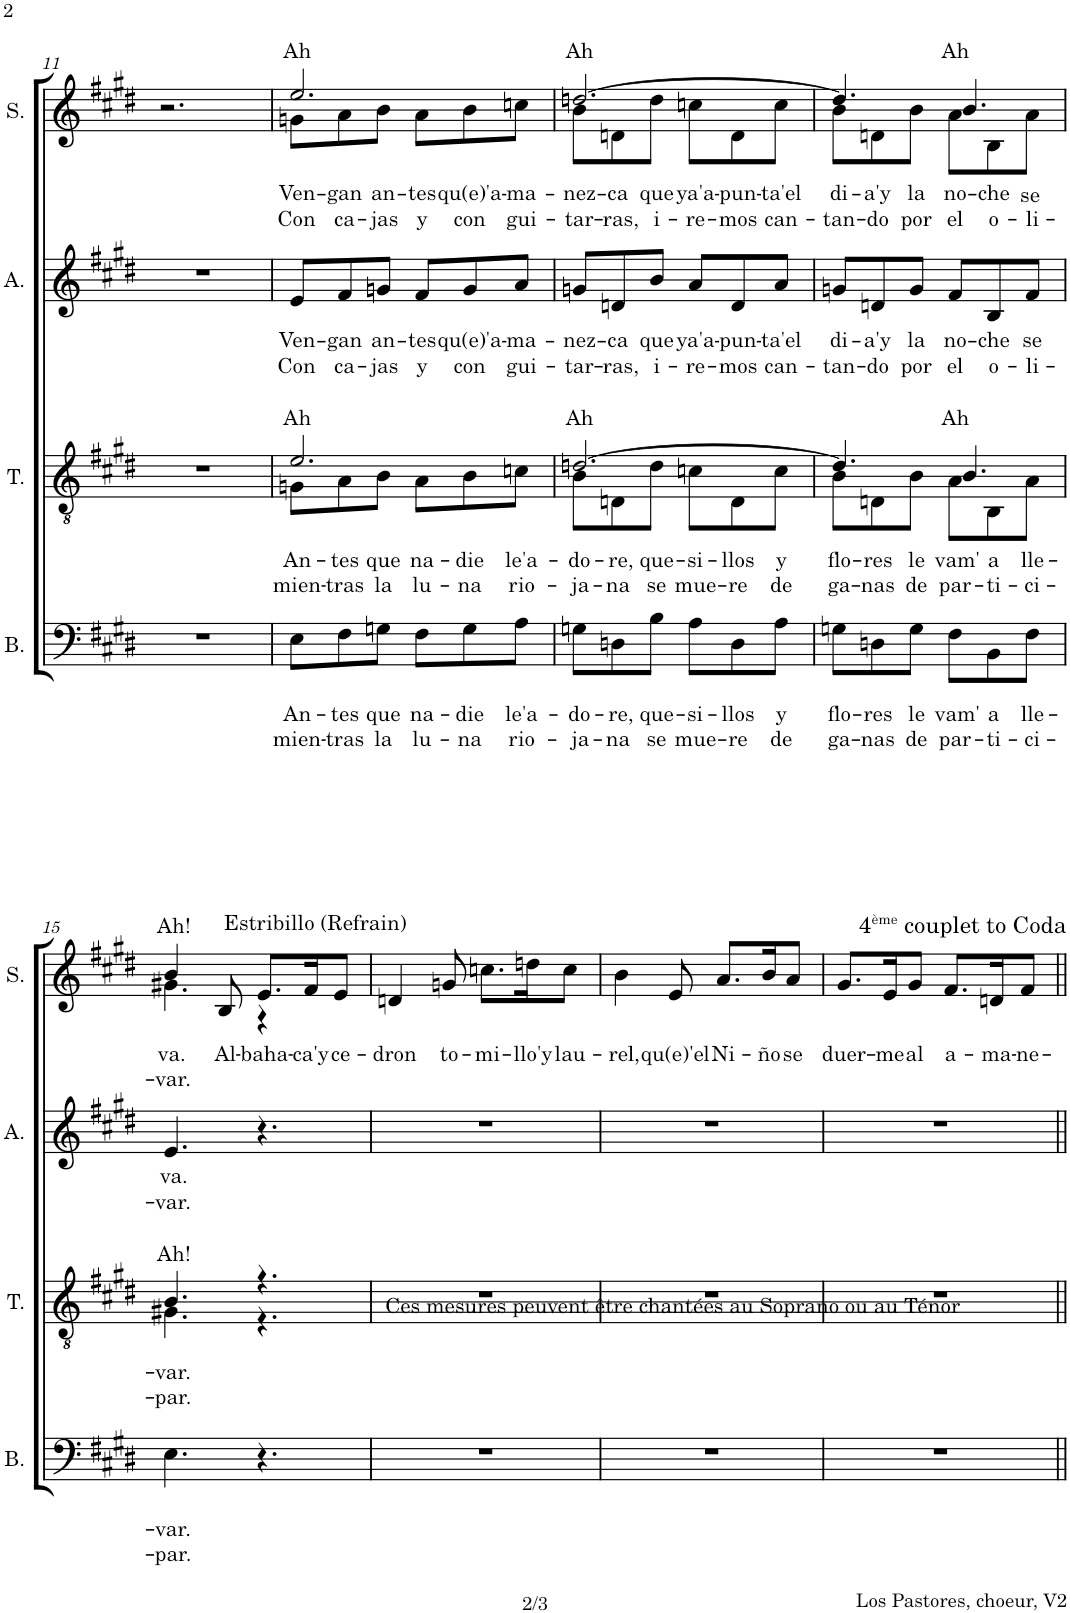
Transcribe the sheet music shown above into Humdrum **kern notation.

**kern	**text	**text	**text	**kern	**text	**text	**text	**kern	**text	**text	**kern	**text	**text
*part4	*part4	*part4	*part4	*part3	*part3	*part3	*part3	*part2	*part2	*part2	*part1	*part1	*part1
*staff4	*staff4	*staff4	*staff4	*staff3	*staff3	*staff3	*staff3	*staff2	*staff2	*staff2	*staff1	*staff1	*staff1
*I"Basse	*	*	*	*I"Ténor	*	*	*	*I"Alto	*	*	*I"Soprano	*	*
*I'B.	*	*	*	*I'T.	*	*	*	*I'A.	*	*	*I'S.	*	*
!!LO:PB:g=z
*clefF4	*	*	*	*clefGv2	*	*	*	*clefG2	*	*	*clefG2	*	*
*k[f#c#g#d#]	*	*	*	*k[f#c#g#d#]	*	*	*	*k[f#c#g#d#]	*	*	*k[f#c#g#d#]	*	*
*M6/8	*	*	*	*M6/8	*	*	*	*M6/8	*	*	*M6/8	*	*
=11	=11	=11	=11	=11	=11	=11	=11	=11	=11	=11	=11	=11	=11
2.r	.	.	.	2.r	.	.	.	2.r	.	.	2.r	.	.
=12	=12	=12	=12	=12	=12	=12	=12	=12	=12	=12	=12	=12	=12
!	!	!LO:LY:b	!LO:LY:b	!	!	!LO:LY:a	!	!	!	!	!	!	!
*	*	*	*	*^	*	*	*	*	*	*	*	*	*
!	!	!	!	!	!	!	!LO:LY:b	!LO:LY:b	!	!LO:LY:b	!LO:LY:b	!	!	!LO:LY:a
*	*	*	*	*	*	*	*	*	*	*	*	*^	*	*
!	!	!	!	!	!	!	!	!	!	!	!	!	!	!LO:LY:b	!LO:LY:b
8E\L	.	An-	mien-	2.e/	8Gn\L	.	An-	mien-	8e/L	Ven-	Con	2.ee/	8gn\L	Ven-	Con
!	!	!LO:LY:b	!LO:LY:b	!	!	!	!LO:LY:b	!LO:LY:b	!	!LO:LY:b	!LO:LY:b	!	!	!LO:LY:b	!LO:LY:b
8F#\	.	-tes	-tras	.	8A\	.	-tes	-tras	8f#/	-gan	ca-	.	8a\	-gan	ca-
!	!	!LO:LY:b	!LO:LY:b	!	!	!	!LO:LY:b	!LO:LY:b	!	!LO:LY:b	!LO:LY:b	!	!	!LO:LY:b	!LO:LY:b
8Gn\J	.	que	la	.	8B\J	.	que	la	8gn/J	an-	-jas	.	8b\J	an-	-jas
!	!	!LO:LY:b	!LO:LY:b	!	!	!	!LO:LY:b	!LO:LY:b	!	!LO:LY:b	!LO:LY:b	!	!	!LO:LY:b	!LO:LY:b
8F#\L	.	na-	lu-	.	8A\L	.	na-	lu-	8f#/L	-tes	y	.	8a\L	-tes	y
!	!	!LO:LY:b	!LO:LY:b	!	!	!	!LO:LY:b	!LO:LY:b	!	!LO:LY:b	!LO:LY:b	!	!	!LO:LY:b	!LO:LY:b
8G\	.	-die	-na	.	8B\	.	-die	-na	8g/	qu(e)'a-	con	.	8b\	qu(e)'a-	con
!	!	!LO:LY:b	!LO:LY:b	!	!	!	!LO:LY:b	!LO:LY:b	!	!LO:LY:b	!LO:LY:b	!	!	!LO:LY:b	!LO:LY:b
8A\J	.	le'a-	rio-	.	8cn\J	.	le'a-	rio-	8a/J	-ma-	gui-	.	8ccn\J	-ma-	gui-
=13	=13	=13	=13	=13	=13	=13	=13	=13	=13	=13	=13	=13	=13	=13	=13
!	!	!LO:LY:b	!LO:LY:b	!	!	!	!LO:LY:a	!	!	!	!	!	!	!	!
!	!	!	!	!	!	!	!LO:LY:b	!LO:LY:b	!	!LO:LY:b	!LO:LY:b	!	!	!	!LO:LY:a
!	!	!	!	!	!	!	!	!	!	!	!	!	!	!LO:LY:b	!LO:LY:b
8Gn\L	.	-do-	-ja-	[2.dn/	8B\L	.	-do-	-ja-	8gn/L	-nez-	-tar-	[2.ddn/	8b\L	-nez-	-tar-
!	!	!LO:LY:b	!LO:LY:b	!	!	!	!LO:LY:b	!LO:LY:b	!	!LO:LY:b	!LO:LY:b	!	!	!LO:LY:b	!LO:LY:b
8Dn\	.	-re,	-na	.	8Dn\	.	-re,	-na	8dn/	-ca	-ras,	.	8dn\	-ca	-ras,
!	!	!LO:LY:b	!LO:LY:b	!	!	!	!LO:LY:b	!LO:LY:b	!	!LO:LY:b	!LO:LY:b	!	!	!LO:LY:b	!LO:LY:b
8B\J	.	que-	se	.	8d\J	.	que-	se	8b/J	que	i-	.	8dd\J	que	i-
!	!	!LO:LY:b	!LO:LY:b	!	!	!	!LO:LY:b	!LO:LY:b	!	!LO:LY:b	!LO:LY:b	!	!	!LO:LY:b	!LO:LY:b
8A\L	.	-si-	mue-	.	8cn\L	.	-si-	mue-	8a/L	ya'a-	-re-	.	8ccn\L	ya'a-	-re-
!	!	!LO:LY:b	!LO:LY:b	!	!	!	!LO:LY:b	!LO:LY:b	!	!LO:LY:b	!LO:LY:b	!	!	!LO:LY:b	!LO:LY:b
8D\	.	-llos	-re	.	8D\	.	-llos	-re	8d/	-pun-	-mos	.	8d\	-pun-	-mos
!	!	!LO:LY:b	!LO:LY:b	!	!	!	!LO:LY:b	!LO:LY:b	!	!LO:LY:b	!LO:LY:b	!	!	!LO:LY:b	!LO:LY:b
8A\J	.	y	de	.	8c\J	.	y	de	8a/J	-ta'el	can-	.	8cc\J	-ta'el	can-
=14	=14	=14	=14	=14	=14	=14	=14	=14	=14	=14	=14	=14	=14	=14	=14
!	!	!LO:LY:b	!LO:LY:b	!	!	!	!LO:LY:b	!LO:LY:b	!	!LO:LY:b	!LO:LY:b	!	!	!LO:LY:b	!LO:LY:b
8Gn\L	.	flo-	ga-	4.d/]	8B\L	.	flo-	ga-	8gn/L	di-	-tan-	4.dd/]	8b\L	di-	-tan-
!	!	!LO:LY:b	!LO:LY:b	!	!	!	!LO:LY:b	!LO:LY:b	!	!LO:LY:b	!LO:LY:b	!	!	!LO:LY:b	!LO:LY:b
8Dn\	.	-res	-nas	.	8Dn\	.	-res	-nas	8dn/	-a'y	-do	.	8dn\	-a'y	-do
!	!	!LO:LY:b	!LO:LY:b	!	!	!	!LO:LY:b	!LO:LY:b	!	!LO:LY:b	!LO:LY:b	!	!	!LO:LY:b	!LO:LY:b
8G\J	.	le	de	.	8B\J	.	le	de	8g/J	la	por	.	8b\J	la	por
!	!	!LO:LY:b	!LO:LY:b	!	!	!	!LO:LY:a	!	!	!	!	!	!	!	!
!	!	!	!	!	!	!	!LO:LY:b	!LO:LY:b	!	!LO:LY:b	!LO:LY:b	!	!	!	!LO:LY:a
!	!	!	!	!	!	!	!	!	!	!	!	!	!	!LO:LY:b	!LO:LY:b
8F#\L	.	vam'	par-	4.B/	8A\L	.	vam'	par-	8f#/L	no-	el	4.b/	8a\L	no-	el
!	!	!LO:LY:b	!LO:LY:b	!	!	!	!LO:LY:b	!LO:LY:b	!	!LO:LY:b	!LO:LY:b	!	!	!LO:LY:b	!LO:LY:b
8BB\	.	a	-ti-	.	8BB\	.	a	-ti-	8B/	-che	o-	.	8B\	-che	o-
!	!	!LO:LY:b	!LO:LY:b	!	!	!	!LO:LY:b	!LO:LY:b	!	!LO:LY:b	!LO:LY:b	!	!	!LO:LY:b	!LO:LY:b
8F#\J	.	lle-	-ci-	.	8A\J	.	lle-	-ci-	8f#/J	se	-li-	.	8a\J	se	-li-
!!LO:LB:g=z	!!
=15	=15	=15	=15	=15	=15	=15	=15	=15	=15	=15	=15	=15	=15	=15	=15
!	!	!LO:LY:b	!LO:LY:b	!	!	!	!LO:LY:a	!	!	!	!	!	!	!	!
!	!	!	!	!	!	!	!LO:LY:b	!LO:LY:b	!	!LO:LY:b	!LO:LY:b	!	!	!	!LO:LY:a
!	!	!	!	!	!	!	!	!	!	!	!	!	!	!LO:LY:b	!LO:LY:b
4.E\	.	-var.	-par.	4.B/	4.G#X\	.	-var.	-par.	4.e/	va.	-var.	4b/	4.g#X\	va.	-var.
!	!	!	!	!	!	!	!	!	!	!	!	!LO:TX:a:t=Estribillo (Refrain)	!	!	!
!	!	!	!	!	!	!	!	!	!	!	!	!	!	!LO:LY:b	!
.	.	.	.	.	.	.	.	.	.	.	.	8B/	.	Al-	.
!	!	!	!	!	!	!	!	!	!	!	!	!	!	!LO:LY:b	!
4.r	.	.	.	4.r	4.r	.	.	.	4.r	.	.	8.e/L	4r	-baha-	.
!	!	!	!	!	!	!	!	!	!	!	!	!	!	!LO:LY:b	!
.	.	.	.	.	.	.	.	.	.	.	.	16f#/K	.	-ca'y	.
!	!	!	!	!	!	!	!	!	!	!	!	!	!	!LO:LY:b	!
.	.	.	.	.	.	.	.	.	.	.	.	8e/J	8ryy	ce-	.
*	*	*	*	*v	*v	*	*	*	*	*	*	*	*	*	*
=16	=16	=16	=16	=16	=16	=16	=16	=16	=16	=16	=16	=16	=16	=16
!	!	!	!	!LO:TX:a:t=Ces mesures peuvent être chantées au Soprano ou au Ténor	!	!	!	!	!	!	!	!	!	!
!	!	!	!	!	!	!	!	!	!	!	!	!	!LO:LY:b	!
*	*	*	*	*	*	*	*	*	*	*	*v	*v	*	*
2.r	.	.	.	2.r	.	.	.	2.r	.	.	4dn/	-dron	.
!	!	!	!	!	!	!	!	!	!	!	!	!LO:LY:b	!
.	.	.	.	.	.	.	.	.	.	.	8gn/	to-	.
!	!	!	!	!	!	!	!	!	!	!	!	!LO:LY:b	!
.	.	.	.	.	.	.	.	.	.	.	8.ccn\L	-mi-	.
!	!	!	!	!	!	!	!	!	!	!	!	!LO:LY:b	!
.	.	.	.	.	.	.	.	.	.	.	16ddn\K	-llo'y	.
!	!	!	!	!	!	!	!	!	!	!	!	!LO:LY:b	!
.	.	.	.	.	.	.	.	.	.	.	8cc\J	lau-	.
=17	=17	=17	=17	=17	=17	=17	=17	=17	=17	=17	=17	=17	=17
!	!	!	!	!	!	!	!	!	!	!	!	!LO:LY:b	!
2.r	.	.	.	2.r	.	.	.	2.r	.	.	4b\	-rel,	.
!	!	!	!	!	!	!	!	!	!	!	!	!LO:LY:b	!
.	.	.	.	.	.	.	.	.	.	.	8e/	qu(e)'el	.
!	!	!	!	!	!	!	!	!	!	!	!	!LO:LY:b	!
.	.	.	.	.	.	.	.	.	.	.	8.a/L	Ni-	.
!	!	!	!	!	!	!	!	!	!	!	!	!LO:LY:b	!
.	.	.	.	.	.	.	.	.	.	.	16b/K	-ño	.
!	!	!	!	!	!	!	!	!	!	!	!	!LO:LY:b	!
.	.	.	.	.	.	.	.	.	.	.	8a/J	se	.
=18	=18	=18	=18	=18	=18	=18	=18	=18	=18	=18	=18	=18	=18
!	!	!	!	!	!	!	!	!	!	!	!	!LO:LY:b	!
2.r	.	.	.	2.r	.	.	.	2.r	.	.	8.g#/L	duer-	.
!	!	!	!	!	!	!	!	!	!	!	!	!LO:LY:b	!
.	.	.	.	.	.	.	.	.	.	.	16e/K	-me	.
!	!	!	!	!	!	!	!	!	!	!	!	!LO:LY:b	!
.	.	.	.	.	.	.	.	.	.	.	8g#/J	al	.
!	!	!	!	!	!	!	!	!	!	!	!	!LO:LY:b	!
.	.	.	.	.	.	.	.	.	.	.	8.f#/L	a-	.
!	!	!	!	!	!	!	!	!	!	!	!	!LO:LY:b	!
.	.	.	.	.	.	.	.	.	.	.	16dn/K	-ma-	.
!	!	!	!	!	!	!	!	!	!	!	!	!LO:LY:b	!
.	.	.	.	.	.	.	.	.	.	.	8f#/J	-ne-	.
!	!	!	!	!	!	!	!	!	!	!	!LO:TX:a:t=4<sup>ème</sup> couplet to Coda	!	!
=||	=||	=||	=||	=||	=||	=||	=||	=||	=||	=||	=||	=||	=||
*-	*-	*-	*-	*-	*-	*-	*-	*-	*-	*-	*-	*-	*-
